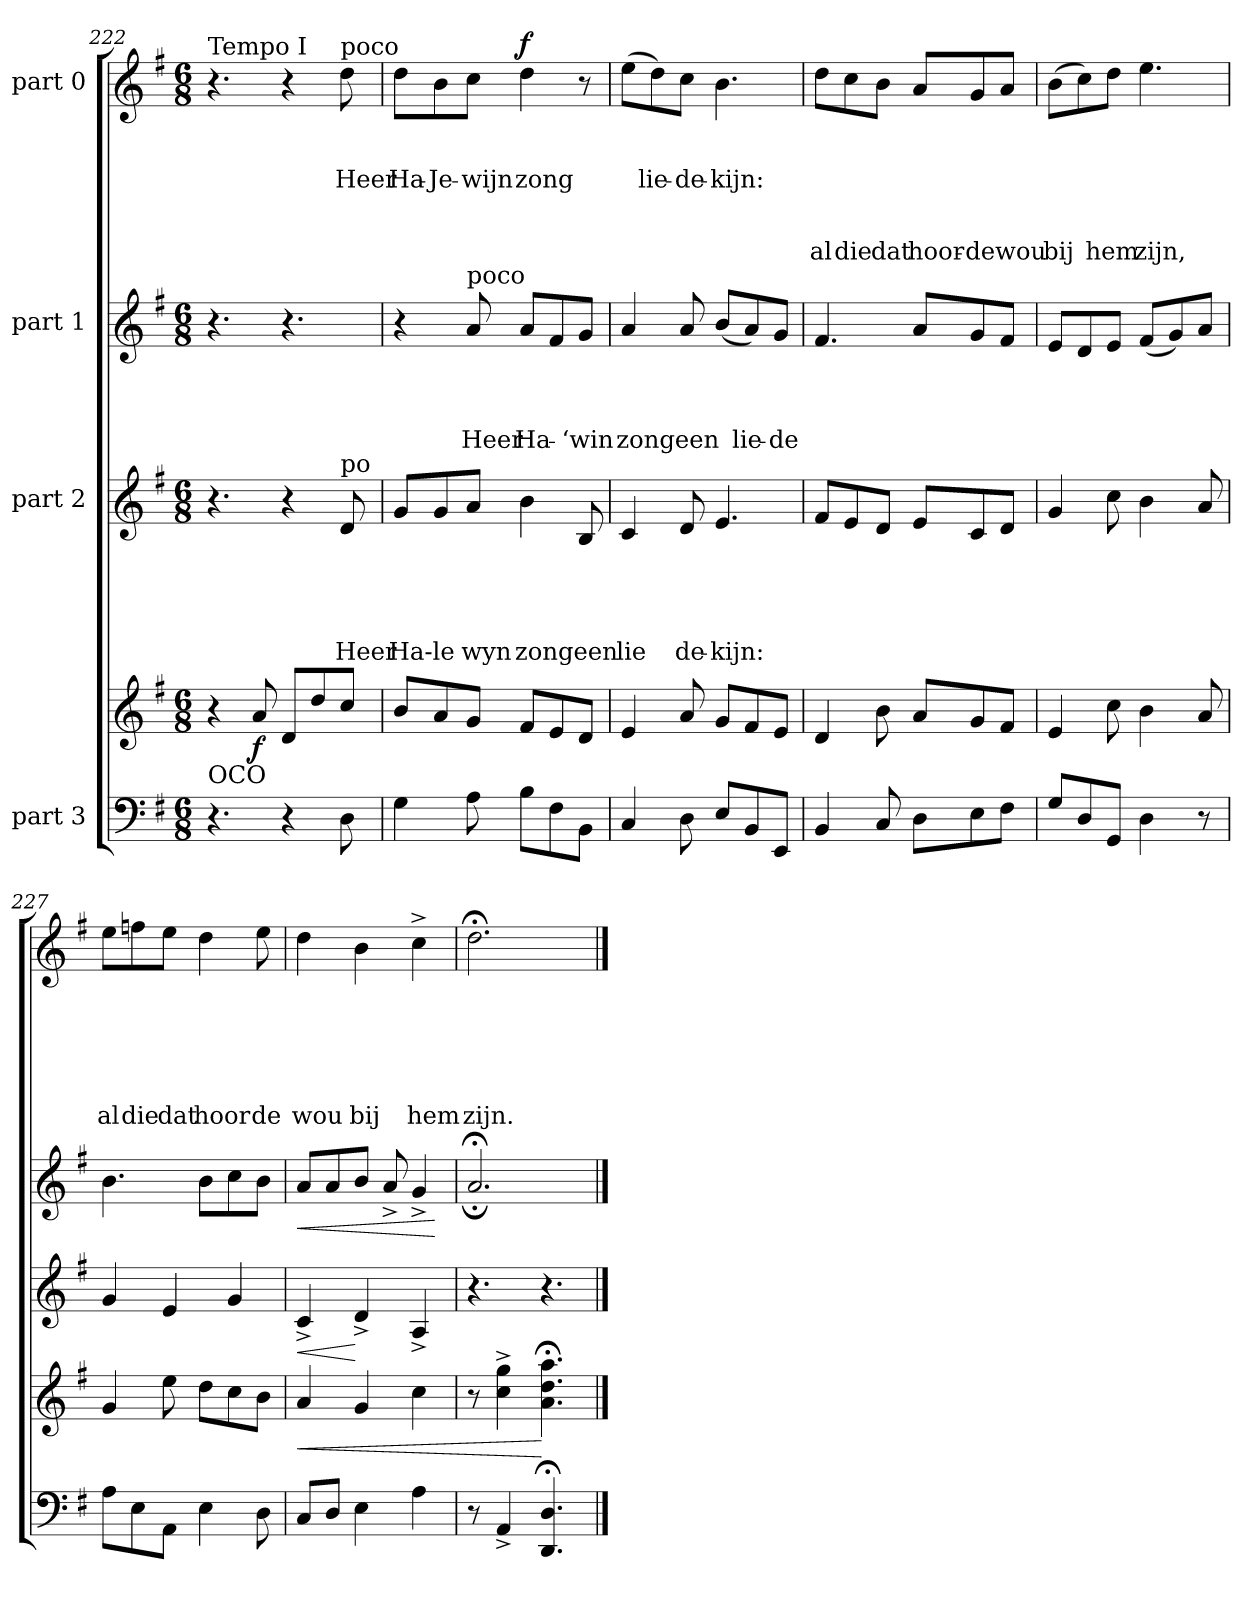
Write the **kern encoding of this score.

**kern	**kern	**dynam	**kern	**text	**text	**text	**text	**text	**dynam	**kern	**text	**text	**text	**text	**dynam	**kern	**text	**text	**text	**text	**text	**text	**dynam
*part4	*part4	*part4	*part3	*part3	*part3	*part3	*part3	*part3	*part3	*part2	*part2	*part2	*part2	*part2	*part2	*part1	*part1	*part1	*part1	*part1	*part1	*part1	*part1
*staff5	*staff4	*staff4/5	*staff3	*staff3	*staff3	*staff3	*staff3	*staff3	*staff3	*staff2	*staff2	*staff2	*staff2	*staff2	*staff2	*staff1	*staff1	*staff1	*staff1	*staff1	*staff1	*staff1	*staff1
*I"part 3	*	*	*I"part 2	*	*	*	*	*	*	*I"part 1	*	*	*	*	*	*I"part 0	*	*	*	*	*	*	*
*clefF4	*clefG2	*	*clefG2	*	*	*	*	*	*	*clefG2	*	*	*	*	*	*clefG2	*	*	*	*	*	*	*
*k[f#]	*k[f#]	*	*k[f#]	*	*	*	*	*	*	*k[f#]	*	*	*	*	*	*k[f#]	*	*	*	*	*	*	*
*M6/8	*M6/8	*	*M6/8	*	*	*	*	*	*	*M6/8	*	*	*	*	*	*M6/8	*	*	*	*	*	*	*
=222	=222	=222	=222	=222	=222	=222	=222	=222	=222	=222	=222	=222	=222	=222	=222	=222	=222	=222	=222	=222	=222	=222	=222
!	!	!	!	!	!	!	!	!	!	!	!	!	!	!	!	!LO:TX:a:t=Tempo I	!	!	!	!	!	!	!
!	!LO:TX:b:t=OCO	!	!	!	!	!	!	!	!	!	!	!	!	!	!	!	!	!	!	!	!	!	!
4.r	4r	.	4.r	.	.	.	.	.	.	4.r	.	.	.	.	.	4.r	.	.	.	.	.	.	.
!	!	!LO:DY:b	!	!	!	!	!	!	!	!	!	!	!	!	!	!	!	!	!	!	!	!	!
.	8a/	f	.	.	.	.	.	.	.	.	.	.	.	.	.	.	.	.	.	.	.	.	.
4r	8d/L	.	4r	.	.	.	.	.	.	4.r	.	.	.	.	.	4r	.	.	.	.	.	.	.
.	8dd/	.	.	.	.	.	.	.	.	.	.	.	.	.	.	.	.	.	.	.	.	.	.
!	!	!	!	!	!	!	!	!	!	!	!	!	!	!	!	!LO:TX:a:t=poco	!	!	!	!	!	!	!
!	!	!	!LO:TX:a:t=po	!	!	!	!	!	!	!	!	!	!	!	!	!	!	!	!	!	!	!	!
!	!	!	!	!	!	!	!	!LO:LY:b	!	!	!	!	!	!	!	!	!	!	!LO:LY:b	!	!	!	!
8D\	8cc/J	.	8d/	.	.	.	.	Heer	.	.	.	.	.	.	.	8dd\	.	.	Heer	.	.	.	.
=223	=223	=223	=223	=223	=223	=223	=223	=223	=223	=223	=223	=223	=223	=223	=223	=223	=223	=223	=223	=223	=223	=223	=223
!	!	!	!	!	!	!	!	!LO:LY:b	!	!	!	!	!	!	!	!	!	!	!LO:LY:b	!	!	!	!
4G\	8b/L	.	8g/L	.	.	.	.	Ha-le	.	4r	.	.	.	.	.	8dd\L	.	.	Ha-	.	.	.	.
!	!	!	!	!	!	!	!	!	!	!	!	!	!	!	!	!	!	!	!LO:LY:b	!	!	!	!
.	8a/	.	8g/	.	.	.	.	.	.	.	.	.	.	.	.	8b\	.	.	Je-	.	.	.	.
!	!	!	!	!	!	!	!	!	!	!LO:TX:a:t=poco	!	!	!	!	!	!	!	!	!	!	!	!	!
!	!	!	!	!	!	!	!	!LO:LY:b	!	!	!	!	!	!LO:LY:b	!	!	!	!	!LO:LY:b	!	!	!	!
8A\	8g/J	.	8a/J	.	.	.	.	wyn	.	8a/	.	.	.	Heer	.	8cc\J	.	.	wijn	.	.	.	.
!	!	!	!	!	!	!	!	!LO:LY:b	!	!	!	!	!	!LO:LY:b	!	!	!	!	!LO:LY:b	!	!	!	!LO:DY:b
8B\L	8f#/L	.	4b\	.	.	.	.	zong	.	8a/L	.	.	.	Ha-	.	4dd\	.	.	zong	.	.	.	f
8F#\	8e/	.	.	.	.	.	.	.	.	8f#/	.	.	.	.	.	.	.	.	.	.	.	.	.
!	!	!	!	!	!	!	!	!LO:LY:b	!	!	!	!	!	!LO:LY:b	!	!	!	!	!	!	!	!	!
8BB\J	8d/J	.	8B/	.	.	.	.	een	.	8g/J	.	.	.	‘win	.	8r	.	.	.	.	.	.	.
=224	=224	=224	=224	=224	=224	=224	=224	=224	=224	=224	=224	=224	=224	=224	=224	=224	=224	=224	=224	=224	=224	=224	=224
!	!	!	!	!	!	!	!	!LO:LY:b	!	!	!	!	!	!LO:LY:b	!	!	!	!	!	!	!	!	!
4C/	4e/	.	4c/	.	.	.	.	lie	.	4a/	.	.	.	zong	.	(8ee\L	.	.	.	.	.	.	.
!	!	!	!	!	!	!	!	!	!	!	!	!	!	!	!	!	!	!	!LO:LY:b	!	!	!	!
.	.	.	.	.	.	.	.	.	.	.	.	.	.	.	.	8dd\)	.	.	lie -	.	.	.	.
!	!	!	!	!	!	!	!	!LO:LY:b	!	!	!	!	!	!LO:LY:b	!	!	!	!	!LO:LY:b	!	!	!	!
8D\	8a/	.	8d/	.	.	.	.	de-	.	8a/	.	.	.	een	.	8cc\J	.	.	de-	.	.	.	.
!	!	!	!	!	!	!	!	!LO:LY:b	!	!	!	!	!	!	!	!	!	!	!LO:LY:b	!	!	!	!
8E/L	8g/L	.	4.e/	.	.	.	.	kijn:	.	(8b/L	.	.	.	.	.	4.b\	.	.	kijn:	.	.	.	.
!	!	!	!	!	!	!	!	!	!	!	!	!	!	!LO:LY:b	!	!	!	!	!	!	!	!	!
8BB/	8f#/	.	.	.	.	.	.	.	.	8a/)	.	.	.	lie -	.	.	.	.	.	.	.	.	.
!	!	!	!	!	!	!	!	!	!	!	!	!	!	!LO:LY:b	!	!	!	!	!	!	!	!	!
8EE/J	8e/J	.	.	.	.	.	.	.	.	8g/J	.	.	.	de	.	.	.	.	.	.	.	.	.
=225	=225	=225	=225	=225	=225	=225	=225	=225	=225	=225	=225	=225	=225	=225	=225	=225	=225	=225	=225	=225	=225	=225	=225
!	!	!	!	!	!	!	!	!	!	!	!	!	!	!	!	!	!	!	!	!	!	!LO:LY:b	!
4BB/	4d/	.	8f#/L	.	.	.	.	.	.	4.f#/	.	.	.	.	.	8dd\L	.	.	.	.	.	al	.
!	!	!	!	!	!	!	!	!	!	!	!	!	!	!	!	!	!	!	!	!	!	!LO:LY:b	!
.	.	.	8e/	.	.	.	.	.	.	.	.	.	.	.	.	8cc\	.	.	.	.	.	die	.
!	!	!	!	!	!	!	!	!	!	!	!	!	!	!	!	!	!	!	!	!	!	!LO:LY:b	!
8C/	8b\	.	8d/J	.	.	.	.	.	.	.	.	.	.	.	.	8b\J	.	.	.	.	.	dat	.
!	!	!	!	!	!	!	!	!	!	!	!	!	!	!	!	!	!	!	!	!	!	!LO:LY:b	!
8D\L	8a/L	.	8e/L	.	.	.	.	.	.	8a/L	.	.	.	.	.	8a/L	.	.	.	.	.	hoor-	.
!	!	!	!	!	!	!	!	!	!	!	!	!	!	!	!	!	!	!	!	!	!	!LO:LY:b	!
8E\	8g/	.	8c/	.	.	.	.	.	.	8g/	.	.	.	.	.	8g/	.	.	.	.	.	de	.
!	!	!	!	!	!	!	!	!	!	!	!	!	!	!	!	!	!	!	!	!	!	!LO:LY:b	!
8F#\J	8f#/J	.	8d/J	.	.	.	.	.	.	8f#/J	.	.	.	.	.	8a/J	.	.	.	.	.	wou	.
=226	=226	=226	=226	=226	=226	=226	=226	=226	=226	=226	=226	=226	=226	=226	=226	=226	=226	=226	=226	=226	=226	=226	=226
!	!	!	!	!	!	!	!	!	!	!	!	!	!	!	!	!	!	!	!	!	!	!LO:LY:b	!
8G/L	4e/	.	4g/	.	.	.	.	.	.	8e/L	.	.	.	.	.	(8b\L	.	.	.	.	.	bij	.
8D/	.	.	.	.	.	.	.	.	.	8d/	.	.	.	.	.	8cc\)	.	.	.	.	.	.	.
!	!	!	!	!	!	!	!	!	!	!	!	!	!	!	!	!	!	!	!	!	!	!LO:LY:b	!
8GG/J	8cc\	.	8cc\	.	.	.	.	.	.	8e/J	.	.	.	.	.	8dd\J	.	.	.	.	.	hem	.
!	!	!	!	!	!	!	!	!	!	!	!	!	!	!	!	!	!	!	!	!	!	!LO:LY:b	!
4D\	4b\	.	4b\	.	.	.	.	.	.	(8f#/L	.	.	.	.	.	4.ee\	.	.	.	.	.	zijn,	.
.	.	.	.	.	.	.	.	.	.	8g/)	.	.	.	.	.	.	.	.	.	.	.	.	.
8r	8a/	.	8a/	.	.	.	.	.	.	8a/J	.	.	.	.	.	.	.	.	.	.	.	.	.
=227	=227	=227	=227	=227	=227	=227	=227	=227	=227	=227	=227	=227	=227	=227	=227	=227	=227	=227	=227	=227	=227	=227	=227
!	!	!	!	!	!	!	!	!	!	!	!	!	!	!	!	!	!	!	!	!	!	!LO:LY:b	!
8A\L	4g/	.	4g/	.	.	.	.	.	.	4.b\	.	.	.	.	.	8ee\L	.	.	.	.	.	al	.
!	!	!	!	!	!	!	!	!	!	!	!	!	!	!	!	!	!	!	!	!	!	!LO:LY:b	!
8E\	.	.	.	.	.	.	.	.	.	.	.	.	.	.	.	8ffn\	.	.	.	.	.	die	.
!	!	!	!	!	!	!	!	!	!	!	!	!	!	!	!	!	!	!	!	!	!	!LO:LY:b	!
8AA\J	8ee\	.	4e/	.	.	.	.	.	.	.	.	.	.	.	.	8ee\J	.	.	.	.	.	dat	.
!	!	!	!	!	!	!	!	!	!	!	!	!	!	!	!	!	!	!	!	!	!	!LO:LY:b	!
4E\	8dd\L	.	.	.	.	.	.	.	.	8b\L	.	.	.	.	.	4dd\	.	.	.	.	.	hoor	.
.	8cc\	.	4g/	.	.	.	.	.	.	8cc\	.	.	.	.	.	.	.	.	.	.	.	.	.
!	!	!	!	!	!	!	!	!	!	!	!	!	!	!	!	!	!	!	!	!	!	!LO:LY:b	!
8D\	8b\J	.	.	.	.	.	.	.	.	8b\J	.	.	.	.	.	8ee\	.	.	.	.	.	de	.
=228	=228	=228	=228	=228	=228	=228	=228	=228	=228	=228	=228	=228	=228	=228	=228	=228	=228	=228	=228	=228	=228	=228	=228
!	!	!LO:HP:b	!	!	!	!	!	!	!LO:HP:b	!	!	!	!	!	!LO:HP:b	!	!	!	!	!	!	!LO:LY:b	!
8C/L	4a/	<	4c^/	.	.	.	.	.	<	8a/L	.	.	.	.	<	4dd\	.	.	.	.	.	wou	.
8D/J	.	.	.	.	.	.	.	.	.	8a/	.	.	.	.	.	.	.	.	.	.	.	.	.
!	!	!	!	!	!	!	!	!	!	!	!	!	!	!	!	!	!	!	!	!	!	!LO:LY:b	!
4E\	4g/	.	4d^/	.	.	.	.	.	[	8b/J	.	.	.	.	.	4b\	.	.	.	.	.	bij	.
.	.	.	.	.	.	.	.	.	.	8a^/	.	.	.	.	.	.	.	.	.	.	.	.	.
!	!	!	!	!	!	!	!	!	!	!	!	!	!	!	!	!	!	!	!	!	!	!LO:LY:b	!
4A\	4cc\	.	4A^/	.	.	.	.	.	.	4g^/	.	.	.	.	.	4cc^\	.	.	.	.	.	hem	.
.	.	.	.	.	.	.	.	.	.	.	.	.	.	.	[	.	.	.	.	.	.	.	.
=229	=229	=229	=229	=229	=229	=229	=229	=229	=229	=229	=229	=229	=229	=229	=229	=229	=229	=229	=229	=229	=229	=229	=229
!	!	!	!	!	!	!	!	!	!	!	!	!	!	!	!	!	!	!	!	!	!	!LO:LY:b	!
8r	8r	.	4.r	.	.	.	.	.	.	2.a;;/	.	.	.	.	.	2.dd;\	.	.	.	.	.	zijn.	.
4AA^/	4cc\^ 4gg\^	.	.	.	.	.	.	.	.	.	.	.	.	.	.	.	.	.	.	.	.	.	.
4.DD/; 4.D/;	4.a\; 4.dd\; 4.aa\;	[	4.r	.	.	.	.	.	.	.	.	.	.	.	.	.	.	.	.	.	.	.	.
==	==	==	==	==	==	==	==	==	==	==	==	==	==	==	==	==	==	==	==	==	==	==	==
*-	*-	*-	*-	*-	*-	*-	*-	*-	*-	*-	*-	*-	*-	*-	*-	*-	*-	*-	*-	*-	*-	*-	*-
